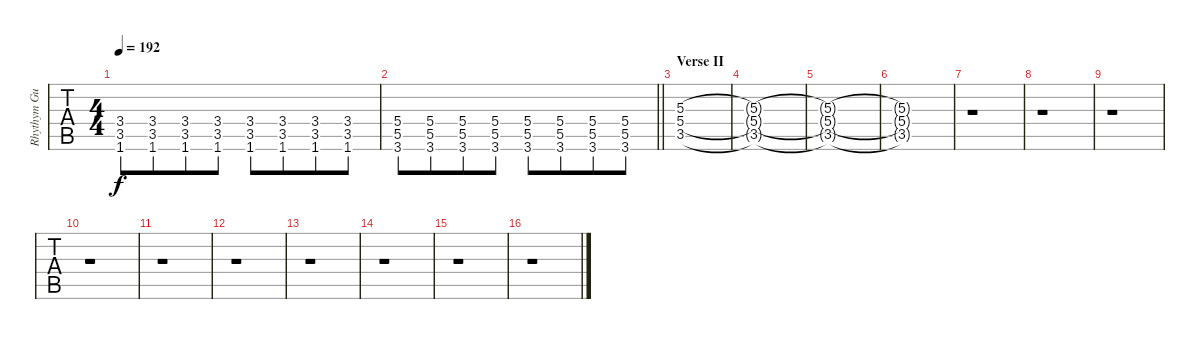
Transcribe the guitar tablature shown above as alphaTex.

\track ("Rhythym Guitar" "Rhythym Gu") {instrument distortionguitar}
\staff {tabs}
\tuning (E4 B3 G3 D3 A2 E2) {hide}
\ts (4 4)
\tempo 192
\clef g2
\ks c
(3.4 3.5 1.6).8{dy f} (3.4 3.5 1.6).8{beam merge} (3.4 3.5 1.6).8 (3.4 3.5 1.6).8 (3.4 3.5 1.6).8 (3.4 3.5 1.6).8{beam merge} (3.4 3.5 1.6).8 (3.4 3.5 1.6).8 |
\barLineRight lightlight
(5.4 5.5 3.6).8 (5.4 5.5 3.6).8{beam merge} (5.4 5.5 3.6).8 (5.4 5.5 3.6).8 (5.4 5.5 3.6).8 (5.4 5.5 3.6).8{beam merge} (5.4 5.5 3.6).8 (5.4 5.5 3.6).8 |
\section ("" "Verse II")
(5.3 5.4 3.5).1{volume 0} |
(5.3{t} 5.4{t} 3.5{t}).1 |
(5.3{t} 5.4{t} 3.5{t}).1 |
(5.3{t} 5.4{t} 3.5{t}).1 |
r.1{volume 13} |
r.1 |
r.1 |
r.1 |
r.1 |
r.1 |
r.1 |
r.1 |
r.1 |
r.1
